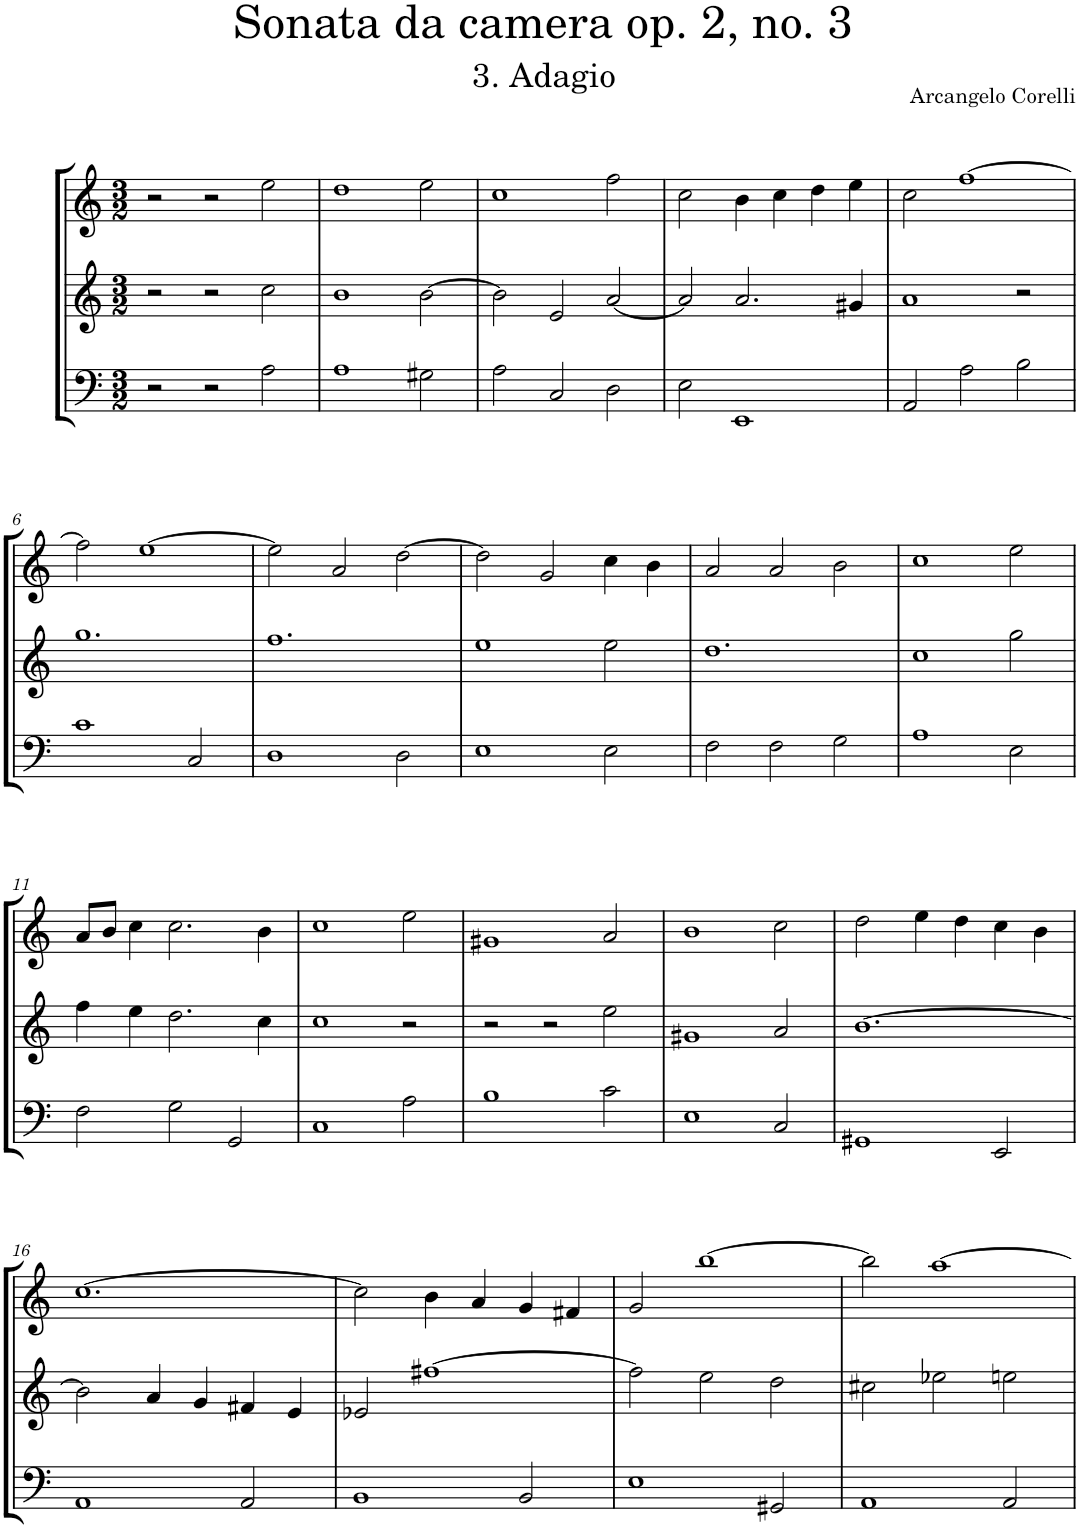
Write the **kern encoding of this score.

**kern	**kern	**kern
*part3	*part2	*part1
*staff3	*staff2	*staff1
*I"Violoncello	*I"Violin 2	*I"Violin 1
*I'Vc	*I'Vln	*I'Vln
*clefF4	*clefG2	*clefG2
*k[]	*k[]	*k[]
*M3/2	*M3/2	*M3/2
=1	=1	=1
2r	2r	2r
2r	2r	2r
2A\	2cc\	2ee\
=2	=2	=2
1A	1b	1dd
2G#X\	[2b\	2ee\
=3	=3	=3
2A\	2b\]	1cc
2C/	2e/	.
2D\	[2a/	2ff\
=4	=4	=4
2E\	2a/]	2cc\
1EE	2.a/	4b\
.	.	4cc\
.	.	4dd\
.	4g#X/	4ee\
=5	=5	=5
2AA/	1a	2cc\
2A\	.	[1ff
2B\	2r	.
!!LO:LB:g=z
=6	=6	=6
1c	1.gg	2ff\]
.	.	[1ee
2C/	.	.
=7	=7	=7
1D	1.ff	2ee\]
.	.	2a/
2D\	.	[2dd\
=8	=8	=8
1E	1ee	2dd\]
.	.	2g/
2E\	2ee\	4cc\
.	.	4b\
=9	=9	=9
2F\	1.dd	2a/
2F\	.	2a/
2G\	.	2b\
=10	=10	=10
1A	1cc	1cc
2E\	2gg\	2ee\
!!LO:LB:g=z
=11	=11	=11
2F\	4ff\	8a/L
.	.	8b/J
.	4ee\	4cc\
2G\	2.dd\	2.cc\
2GG/	.	.
.	4cc\	4b\
=12	=12	=12
1C	1cc	1cc
2A\	2r	2ee\
=13	=13	=13
1B	2r	1g#X
.	2r	.
2c\	2ee\	2a/
=14	=14	=14
1E	1g#X	1b
2C/	2a/	2cc\
=15	=15	=15
1GG#X	[1.b	2dd\
.	.	4ee\
.	.	4dd\
2EE/	.	4cc\
.	.	4b\
!!LO:LB:g=z
=16	=16	=16
1AA	2b\]	[1.cc
.	4a/	.
.	4g/	.
2AA/	4f#X/	.
.	4e/	.
=17	=17	=17
1BB	2e-X/	2cc\]
.	[1ff#X	4b\
.	.	4a/
2BB/	.	4g/
.	.	4f#X/
=18	=18	=18
1E	2ff#\]	2g/
.	2ee\	[1bb
2GG#X/	2dd\	.
=19	=19	=19
1AA	2cc#X\	2bb\]
.	2ee-X\	[1aa
2AA/	2een\	.
=	=	=
*-	*-	*-
